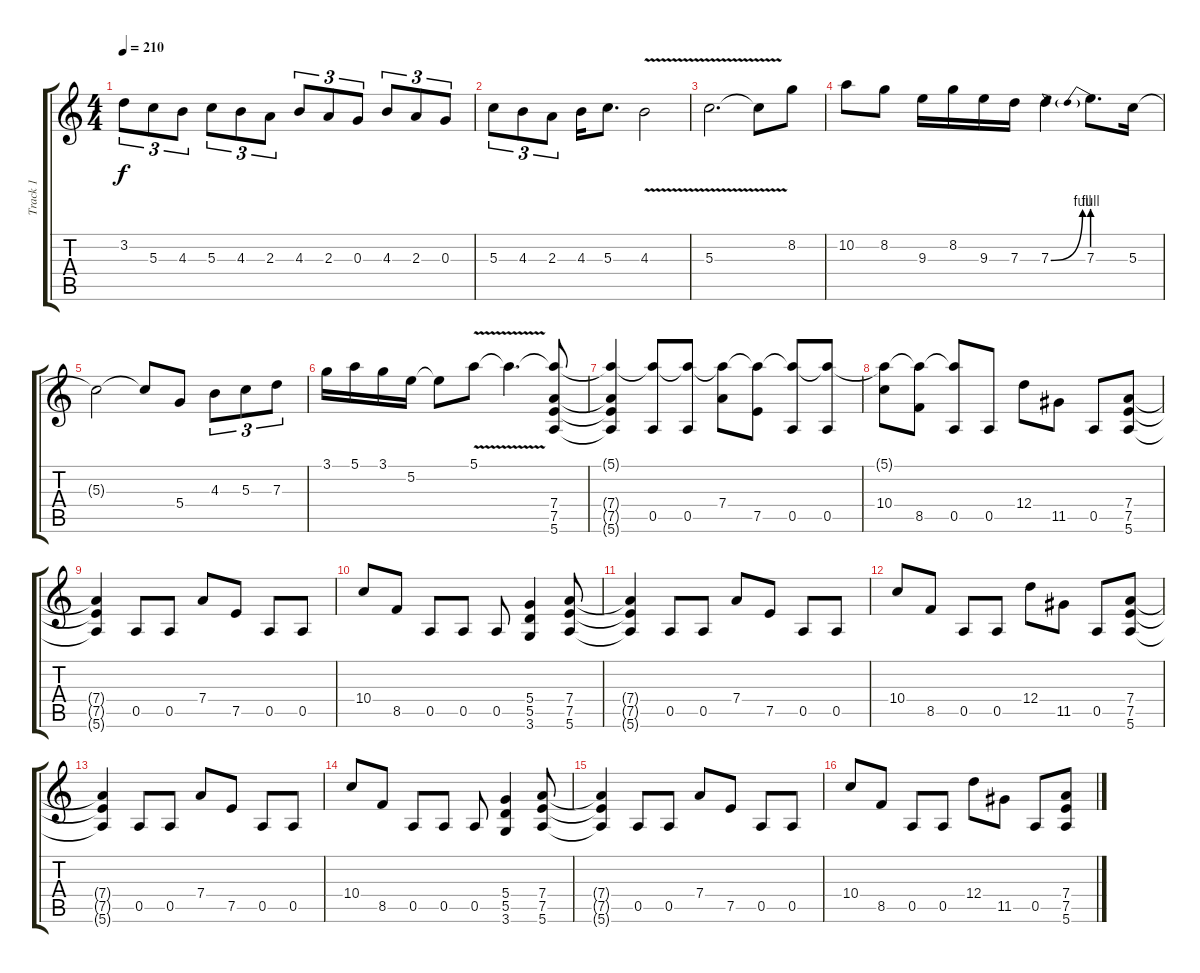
\track ("Track 1" "Track 1") {instrument overdrivenguitar}
\staff {score tabs}
\tuning (E4 B3 G3 D3 A2 E2) {hide}
\ts (4 4)
\tempo 210
\clef g2
\ks c
3.2.8{tu (3 2) dy f} 5.3.8{tu (3 2)} 4.3.8{tu (3 2)} 5.3.8{tu (3 2)} 4.3.8{tu (3 2)} 2.3.8{tu (3 2)} 4.3.8{tu (3 2)} 2.3.8{tu (3 2)} 0.3.8{tu (3 2)} 4.3.8{tu (3 2)} 2.3.8{tu (3 2)} 0.3.8{tu (3 2)} |
5.3.8{tu (3 2)} 4.3.8{tu (3 2)} 2.3.8{tu (3 2)} 4.3.16 5.3.8{d} 4.3{v}.2 |
5.3{v}.2{d} 5.3{t}.8 8.2.8 |
10.2.8 8.2.8 9.3.16 8.2.16 9.3.16 7.3.16 7.3{be (bend 0 0 60 4)}.4 7.3{be (prebend 0 4 60 4)}.8{d} 5.3.16 |
5.3{t}.2 5.3{t}.8 5.4.8 4.3.8{tu (3 2)} 5.3.8{tu (3 2)} 7.3.8{tu (3 2)} |
3.1.16 5.1.16 3.1.16 5.2.16 5.2{t}.8 5.1{v}.8 5.1{t}.4{d} (5.1{t} 7.4 7.5 5.6).8 |
(5.1{t} 7.4{t} 7.5{t} 5.6{t}).4 (5.1{t} 0.5).8 (5.1{t} 0.5).8 (5.1{t} 7.4).8 (5.1{t} 7.5).8 (5.1{t} 0.5).8 (5.1{t} 0.5).8 |
(5.1{t} 10.4).8 (5.1{t} 8.5).8 (5.1{t} 0.5).8 0.5.8 12.4.8 11.5.8 0.5.8 (7.4 7.5 5.6).8 |
(7.4{t} 7.5{t} 5.6{t}).4 0.5.8 0.5.8 7.4.8 7.5.8 0.5.8 0.5.8 |
10.4.8 8.5.8 0.5.8 0.5.8 0.5.8 (5.4 5.5 3.6).4 (7.4 7.5 5.6).8 |
(7.4{t} 7.5{t} 5.6{t}).4 0.5.8 0.5.8 7.4.8 7.5.8 0.5.8 0.5.8 |
10.4.8 8.5.8 0.5.8 0.5.8 12.4.8 11.5.8 0.5.8 (7.4 7.5 5.6).8 |
(7.4{t} 7.5{t} 5.6{t}).4 0.5.8 0.5.8 7.4.8 7.5.8 0.5.8 0.5.8 |
10.4.8 8.5.8 0.5.8 0.5.8 0.5.8 (5.4 5.5 3.6).4 (7.4 7.5 5.6).8 |
(7.4{t} 7.5{t} 5.6{t}).4 0.5.8 0.5.8 7.4.8 7.5.8 0.5.8 0.5.8 |
10.4.8 8.5.8 0.5.8 0.5.8 12.4.8 11.5.8 0.5.8 (7.4 7.5 5.6).8
